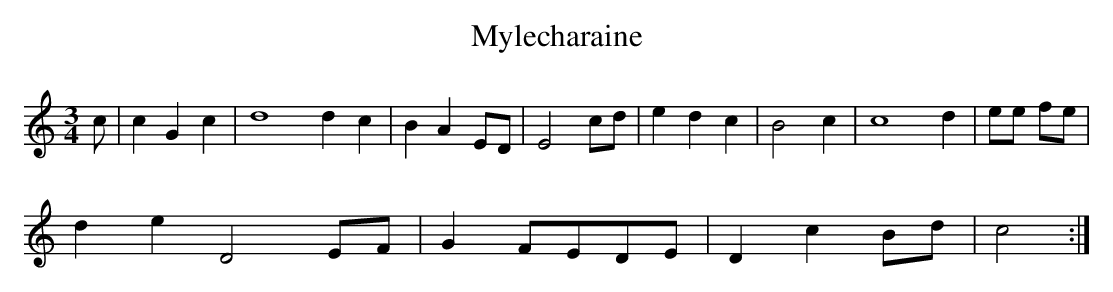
X:1.3
T: Mylecharaine
M:3/4
L:1/8
K:C
c | c2 G2 c2 | d8 d2 c2 | B2 A2 ED | E4 cd | e2d2c2 | B4c2 | c8 d2 | ee fe |
d2 e2 D4 EF | G2 FEDE | D2 c2 Bd | c4 :|
